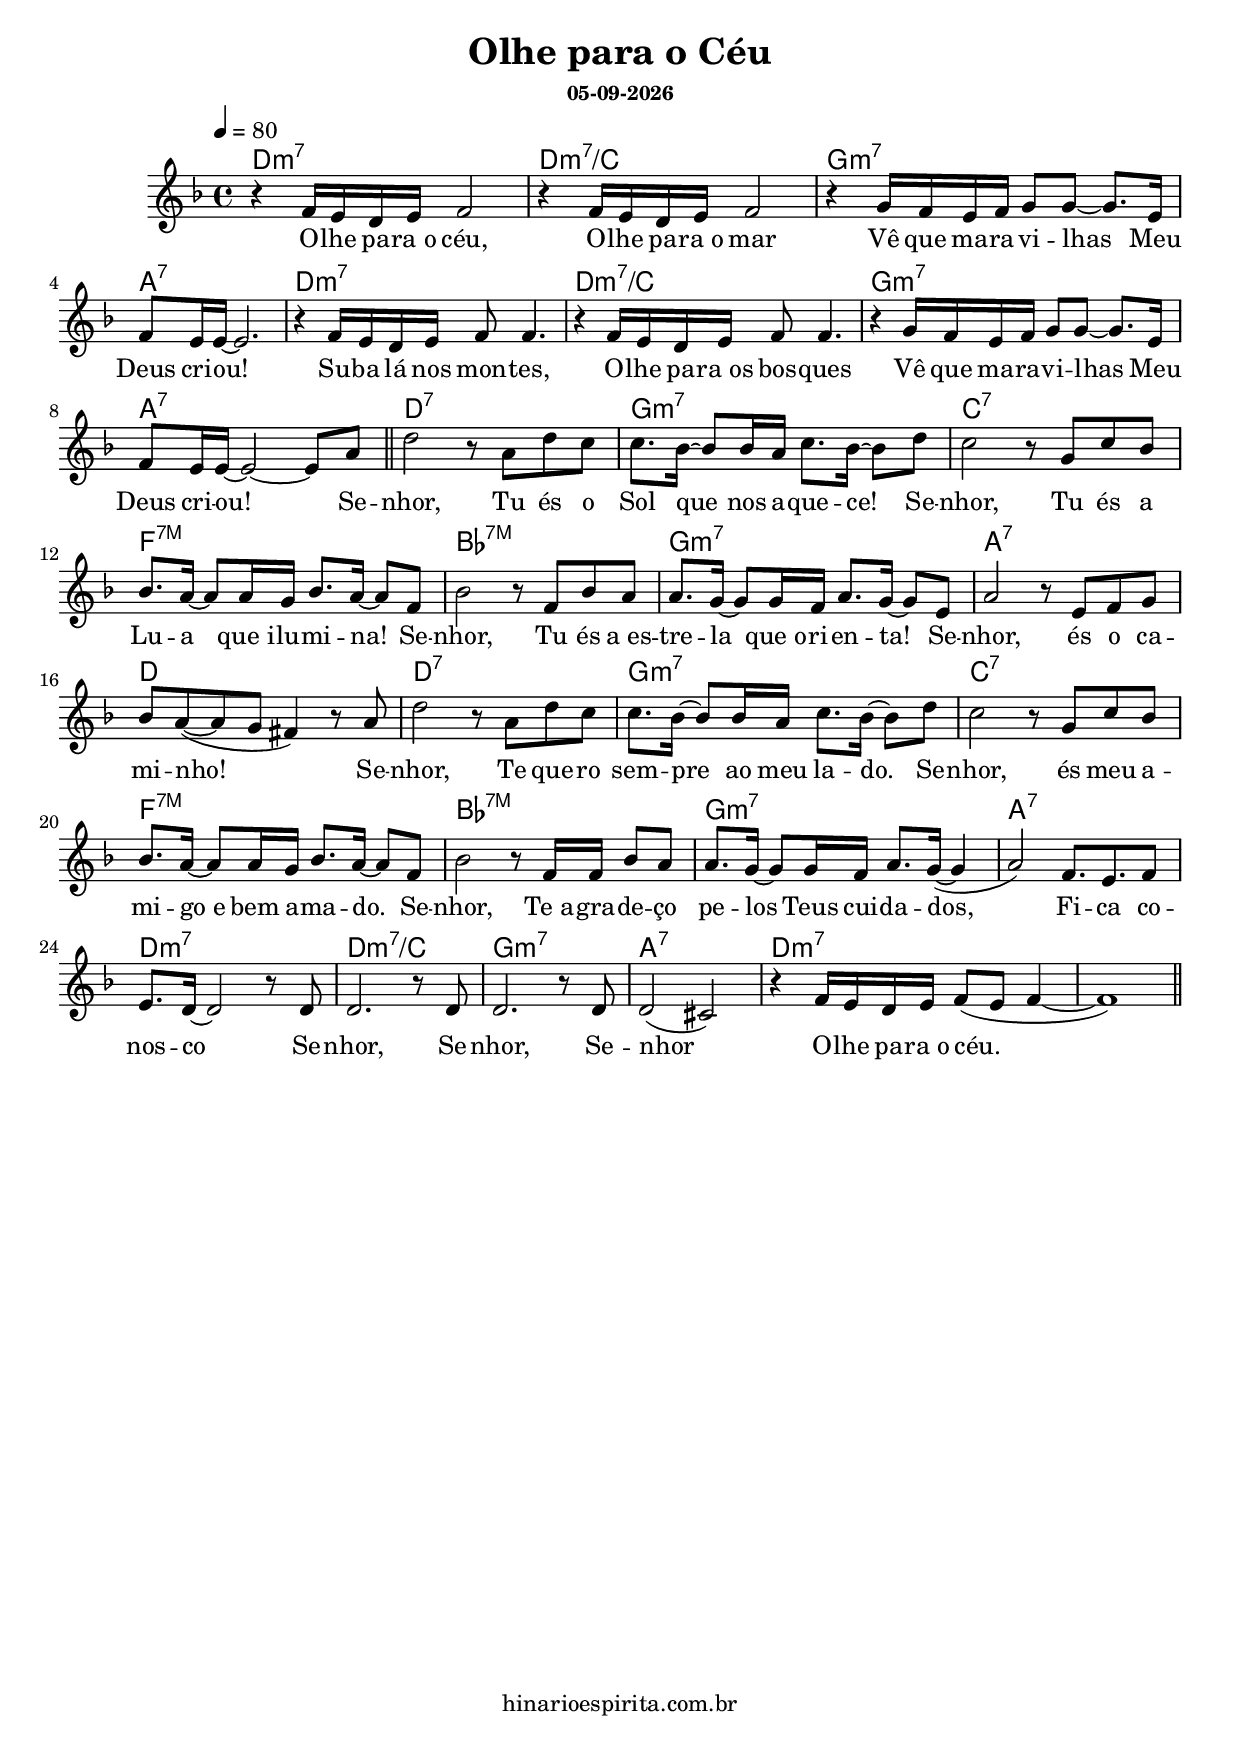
\version "2.16.0"
\pointAndClickOff

\header {
  title = "Olhe para o Céu"
  subsubtitle = #(strftime "%d-%m-%Y" (localtime (current-time)))
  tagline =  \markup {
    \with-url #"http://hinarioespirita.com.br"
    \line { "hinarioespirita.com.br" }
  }
}

melodia = \relative c' {
  \key d \minor
  \time 4/4
  \tempo 4 = 80
  \clef treble

  r4 f16 e d e f2 | r4 f16 e d e f2 | r4 g16 f e f g8 g~ g8. e16 | f8  e16 e~ e2. |
  r4 f16 e d e f8 f4. | r4 f16 e d e f8 f4. | r4 g16 f e f g8 g~ g8. e16 | f8  e16 e~ e2~ e8 a8 |
  \bar "||"
  
  d2 r8 a8 d c | c8. bes16~ bes8 bes16 a c8. bes16~ bes8 d |
  c2 r8 g8 c bes | bes8. a16~ a8 a16 g bes8. a16~ a8 f |
  bes2 r8 f8 bes a | a8. g16~ g8 g16 f a8. g16~ g8 e |
  a2 r8 e8 f g | bes a~( a g fis4) r8 a8 |
  
  d2 r8 a8 d c | c8. bes16~ bes8 bes16 a c8. bes16~ bes8 d |
  c2 r8 g8 c bes | bes8. a16~ a8 a16 g bes8. a16~ a8 f |
  bes2 r8 f16 f bes8 a | a8. g16~ g8 g16 f a8. g16~( g4 |
  
  a2) f8. e f8 | e8. d16~ d2 r8 d8 | d2. r8 d8 | d2. r8 d8 | d2( cis) |
  r4 f16 e d e f8( e f4~ | f1) \bar "||"
}

letra = \lyricmode {
  O -- lhe pa -- ra_o céu,  
  O -- lhe pa -- ra_o mar  
  Vê que ma -- ra -- vi -- lhas  
  Meu Deus cri -- ou!  
    
  Su -- ba lá nos mon -- tes,  
  O -- lhe pa -- ra_os bos -- ques  
  Vê que ma -- ra -- vi -- lhas  
  Meu Deus cri -- ou!  
    
  Se -- nhor, Tu és o Sol que nos a -- que -- ce!  
  Se -- nhor, Tu és a Lu -- a que_i -- lu -- mi -- na!  
  Se -- nhor, Tu és a_es -- tre -- la que_o -- ri -- en -- ta!  
  Se -- nhor, és o ca -- mi -- nho!  
    
  Se -- nhor, Te que -- ro sem -- pre ao meu la -- do.  
  Se -- nhor, és meu a -- mi -- go_e bem a -- ma -- do.  
  Se -- nhor, Te_a -- gra -- de -- ço pe -- los Teus cui -- da -- dos,  
  Fi -- ca co -- nos -- co  
  Se -- nhor, Se -- nhor, Se -- nhor  
  O -- lhe pa -- ra_o céu.  
}

harmonia = \chordmode {
  \set majorSevenSymbol = \markup { 7M }
  d1:m7 d:m7/c g:m7 a:7
  d1:m7 d:m7/c g:m7 a:7
  
  d:7 g:m7 c:7 f:maj7 bes:maj7 g:m7 a:7 d
  d:7 g:m7 c:7 f:maj7 bes:maj7 g:m7 a:7 
  d1:m7 d:m7/c g:m7 a:7
  d:m7
}

\score {
  <<
    \new ChordNames { \harmonia }
    \new Staff <<
      \new Voice = "melodia" { \melodia }
      \lyricsto "melodia" \new Lyrics \letra
      \set Staff.midiInstrument = #"acoustic grand"
    >>
  >>
  \layout {}
  \midi {}
}
